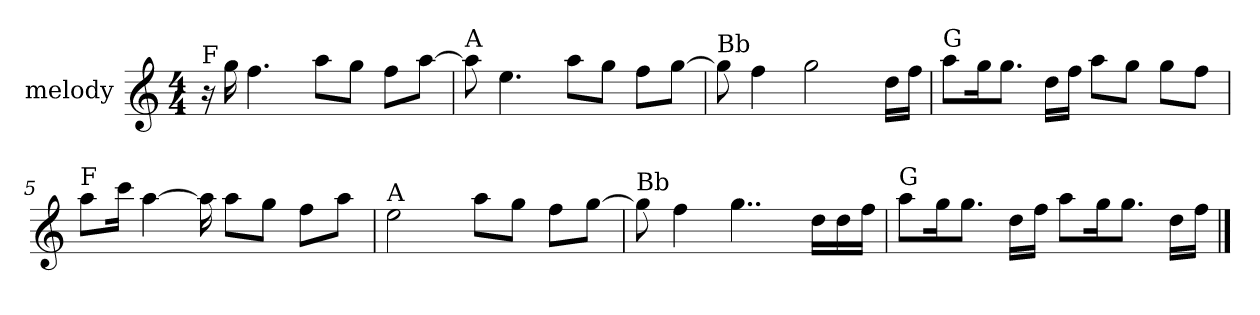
**kern
*part1
*staff1
*I"melody
*clefG2
*M4/4
*MM72
=1
!LO:TX:a:t=F
16r
16gg
4.ff
8aa\L
8gg\J
8ff\L
[8aa\J
=2
!LO:TX:a:t=A
8aa]
4.ee
8aa\L
8gg\J
8ff\L
[8gg\J
=3
!LO:TX:a:t=Bb
8gg]
4ff
2gg
16dd\LL
16ff\JJ
=4
!LO:TX:a:t=G
8aa\L
16gg\K
8.gg\J
16dd\LL
16ff\JJ
8aa\L
8gg\J
8gg\L
8ff\J
=5
!LO:TX:a:t=F
8aa\L
16ccc\Jk
[4aa
16aa]
8aa\L
8gg\J
8ff\L
8aa\J
=6
!LO:TX:a:t=A
2ee
8aa\L
8gg\J
8ff\L
[8gg\J
=7
!LO:TX:a:t=Bb
8gg]
4ff
4..gg
16dd\LL
16dd\
16ff\JJ
=8
!LO:TX:a:t=G
8aa\L
16gg\K
8.gg\J
16dd\LL
16ff\JJ
8aa\L
16gg\K
8.gg\J
16dd\LL
16ff\JJ
==
*-
